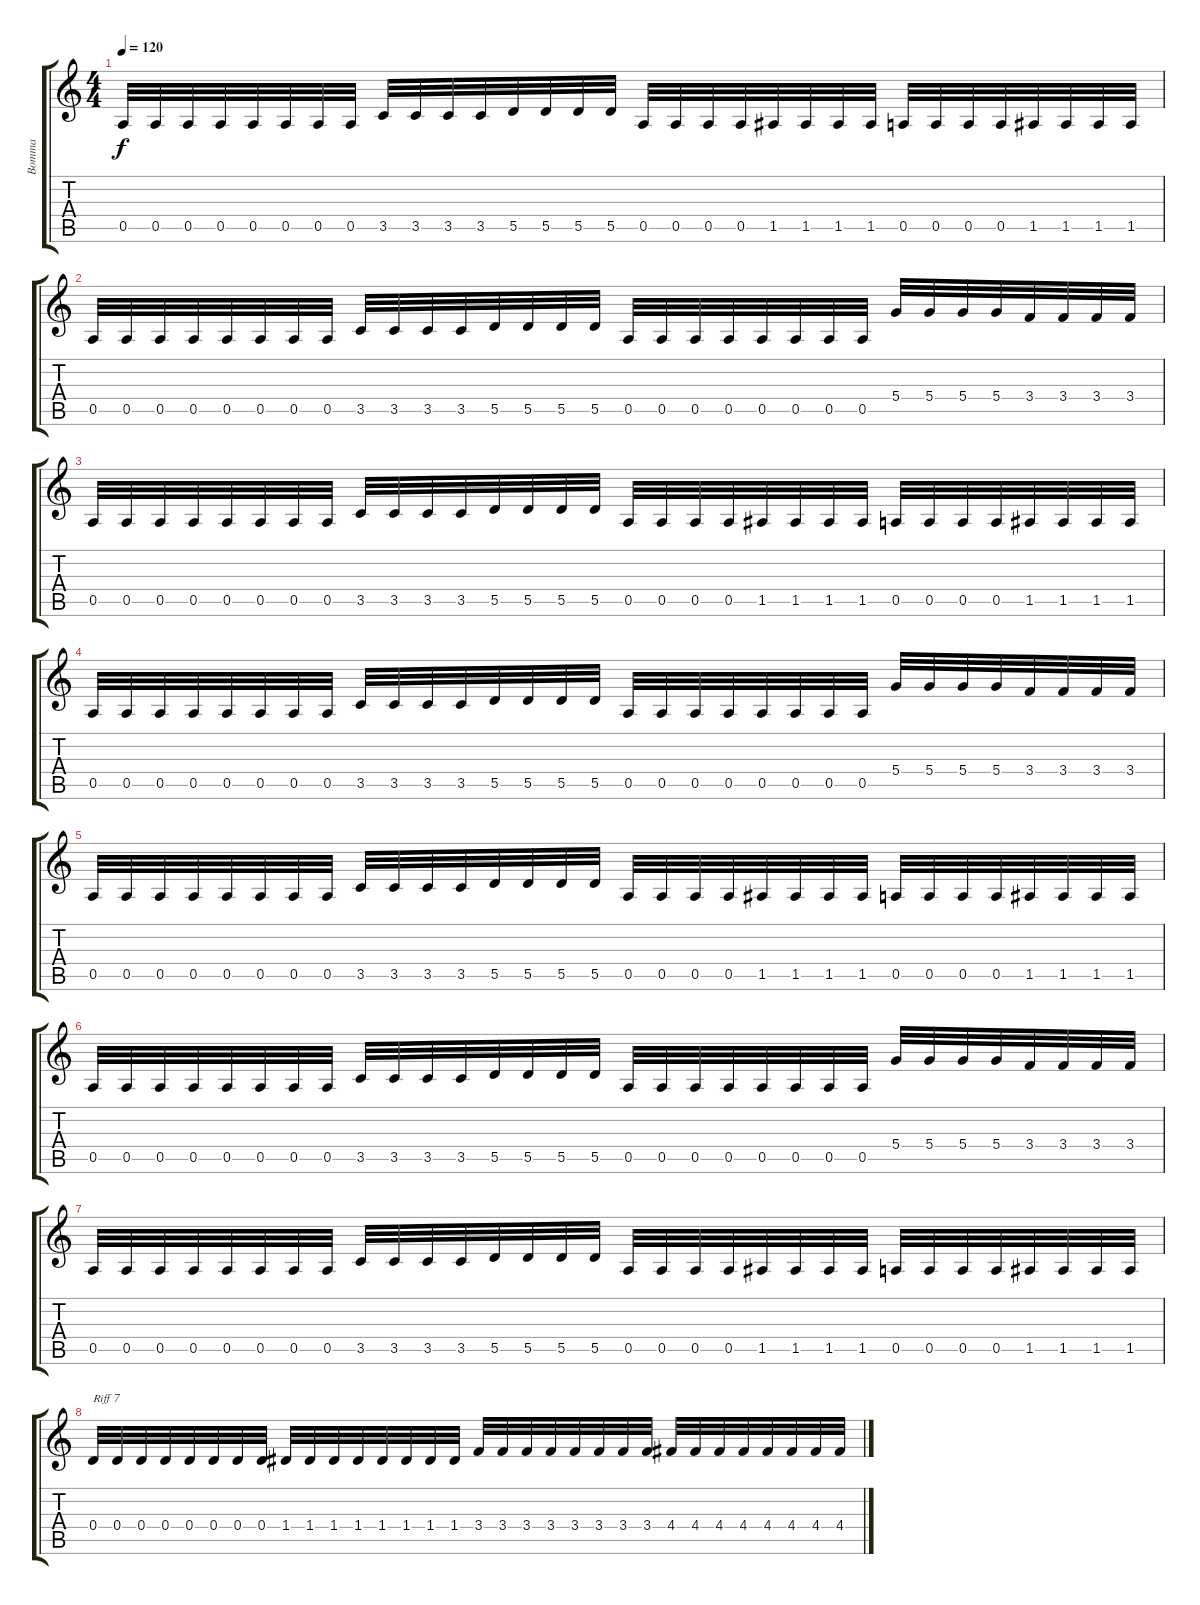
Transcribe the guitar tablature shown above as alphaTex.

\track ("Bomma" "Bomma") {instrument distortionguitar}
\staff {score tabs}
\tuning (E4 B3 G3 D3 A2 E2) {hide}
\ts (4 4)
\tempo 120
\clef g2
\ks c
0.5.32{dy f} 0.5.32 0.5.32 0.5.32 0.5.32 0.5.32 0.5.32 0.5.32 3.5.32 3.5.32 3.5.32 3.5.32 5.5.32 5.5.32 5.5.32 5.5.32 0.5.32 0.5.32 0.5.32 0.5.32 1.5.32 1.5.32 1.5.32 1.5.32 0.5.32 0.5.32 0.5.32 0.5.32 1.5.32 1.5.32 1.5.32 1.5.32 |
0.5.32 0.5.32 0.5.32 0.5.32 0.5.32 0.5.32 0.5.32 0.5.32 3.5.32 3.5.32 3.5.32 3.5.32 5.5.32 5.5.32 5.5.32 5.5.32 0.5.32 0.5.32 0.5.32 0.5.32 0.5.32 0.5.32 0.5.32 0.5.32 5.4.32 5.4.32 5.4.32 5.4.32 3.4.32 3.4.32 3.4.32 3.4.32 |
0.5.32 0.5.32 0.5.32 0.5.32 0.5.32 0.5.32 0.5.32 0.5.32 3.5.32 3.5.32 3.5.32 3.5.32 5.5.32 5.5.32 5.5.32 5.5.32 0.5.32 0.5.32 0.5.32 0.5.32 1.5.32 1.5.32 1.5.32 1.5.32 0.5.32 0.5.32 0.5.32 0.5.32 1.5.32 1.5.32 1.5.32 1.5.32 |
0.5.32 0.5.32 0.5.32 0.5.32 0.5.32 0.5.32 0.5.32 0.5.32 3.5.32 3.5.32 3.5.32 3.5.32 5.5.32 5.5.32 5.5.32 5.5.32 0.5.32 0.5.32 0.5.32 0.5.32 0.5.32 0.5.32 0.5.32 0.5.32 5.4.32 5.4.32 5.4.32 5.4.32 3.4.32 3.4.32 3.4.32 3.4.32 |
0.5.32 0.5.32 0.5.32 0.5.32 0.5.32 0.5.32 0.5.32 0.5.32 3.5.32 3.5.32 3.5.32 3.5.32 5.5.32 5.5.32 5.5.32 5.5.32 0.5.32 0.5.32 0.5.32 0.5.32 1.5.32 1.5.32 1.5.32 1.5.32 0.5.32 0.5.32 0.5.32 0.5.32 1.5.32 1.5.32 1.5.32 1.5.32 |
0.5.32 0.5.32 0.5.32 0.5.32 0.5.32 0.5.32 0.5.32 0.5.32 3.5.32 3.5.32 3.5.32 3.5.32 5.5.32 5.5.32 5.5.32 5.5.32 0.5.32 0.5.32 0.5.32 0.5.32 0.5.32 0.5.32 0.5.32 0.5.32 5.4.32 5.4.32 5.4.32 5.4.32 3.4.32 3.4.32 3.4.32 3.4.32 |
0.5.32 0.5.32 0.5.32 0.5.32 0.5.32 0.5.32 0.5.32 0.5.32 3.5.32 3.5.32 3.5.32 3.5.32 5.5.32 5.5.32 5.5.32 5.5.32 0.5.32 0.5.32 0.5.32 0.5.32 1.5.32 1.5.32 1.5.32 1.5.32 0.5.32 0.5.32 0.5.32 0.5.32 1.5.32 1.5.32 1.5.32 1.5.32 |
0.4.32{txt "Riff 7"} 0.4.32 0.4.32 0.4.32 0.4.32 0.4.32 0.4.32 0.4.32 1.4.32 1.4.32 1.4.32 1.4.32 1.4.32 1.4.32 1.4.32 1.4.32 3.4.32 3.4.32 3.4.32 3.4.32 3.4.32 3.4.32 3.4.32 3.4.32 4.4.32 4.4.32 4.4.32 4.4.32 4.4.32 4.4.32 4.4.32 4.4.32
